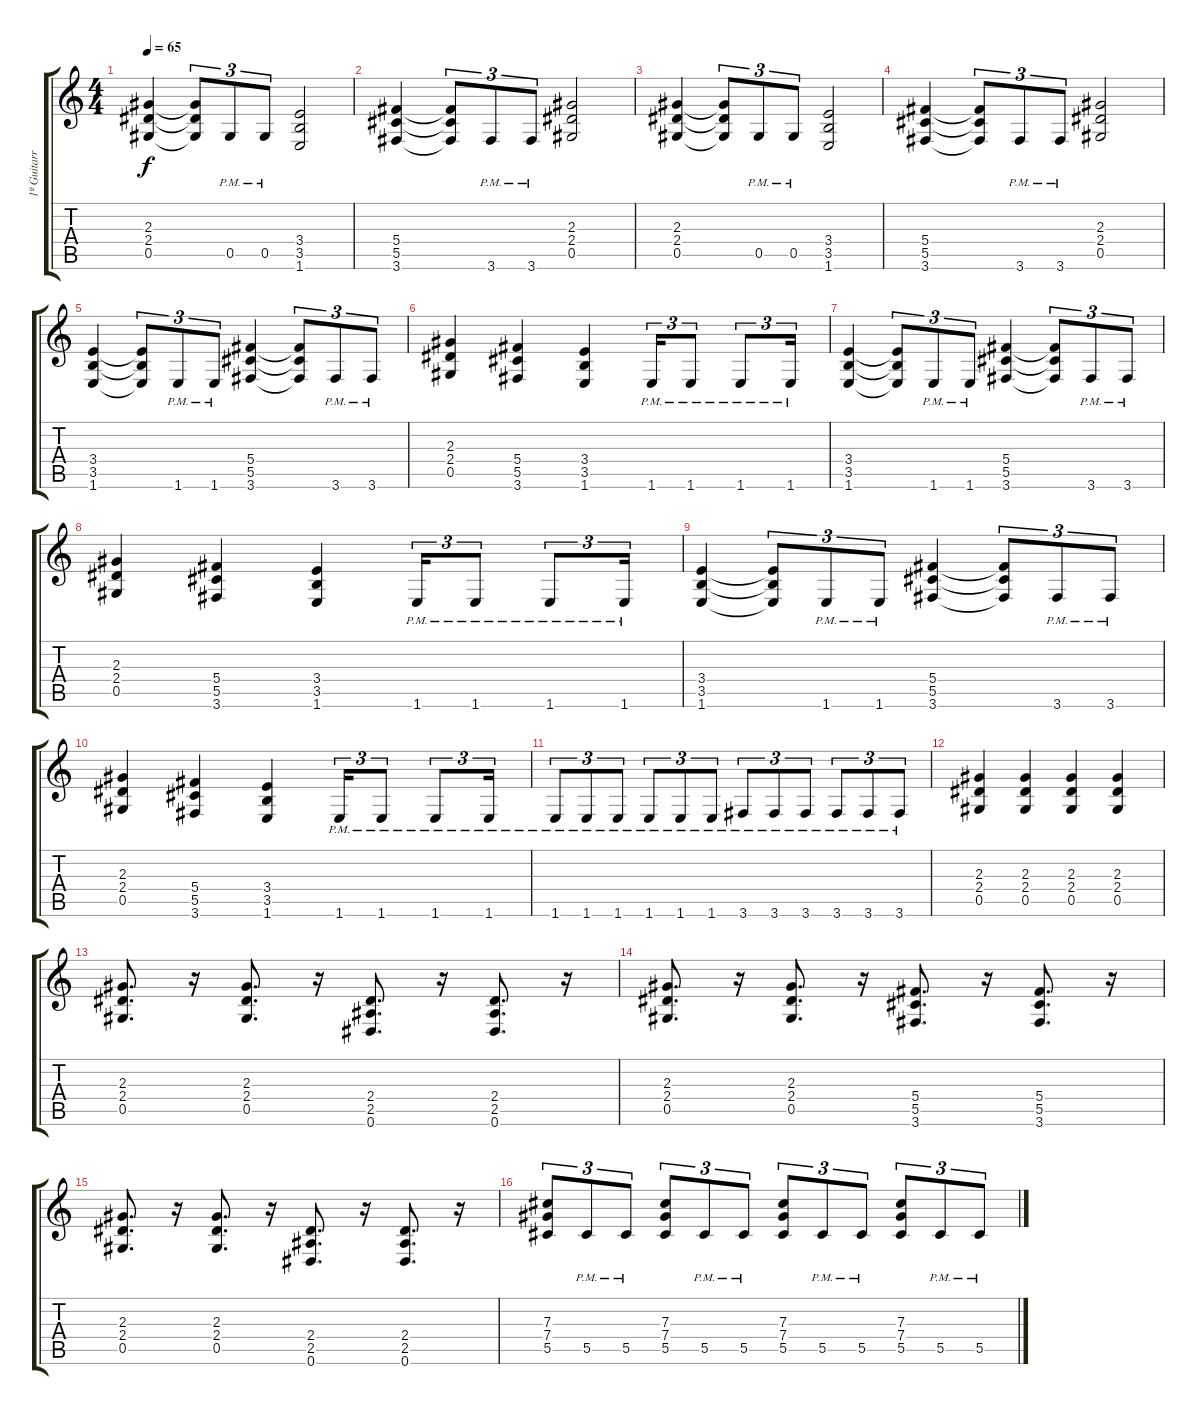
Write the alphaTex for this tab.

\track ("1ª Guitarra 1" "1ª Guitarr") {instrument distortionguitar}
\staff {score tabs}
\tuning (Eb4 Bb3 Gb3 Db3 Ab2 Eb2) {hide}
\ts (4 4)
\tempo 65
\clef g2
\ks c
(2.3 2.4 0.5).4{dy f} (2.3{t} 2.4{t} 0.5{t}).8{tu (3 2)} 0.5{pm}.8{tu (3 2)} 0.5{pm}.8{tu (3 2)} (3.4 3.5 1.6).2 |
(5.4 5.5 3.6).4 (5.4{t} 5.5{t} 3.6{t}).8{tu (3 2)} 3.6{pm}.8{tu (3 2)} 3.6{pm}.8{tu (3 2)} (2.3 2.4 0.5).2 |
(2.3 2.4 0.5).4 (2.3{t} 2.4{t} 0.5{t}).8{tu (3 2)} 0.5{pm}.8{tu (3 2)} 0.5{pm}.8{tu (3 2)} (3.4 3.5 1.6).2 |
(5.4 5.5 3.6).4 (5.4{t} 5.5{t} 3.6{t}).8{tu (3 2)} 3.6{pm}.8{tu (3 2)} 3.6{pm}.8{tu (3 2)} (2.3 2.4 0.5).2 |
(3.4 3.5 1.6).4 (3.4{t} 3.5{t} 1.6{t}).8{tu (3 2)} 1.6{pm}.8{tu (3 2)} 1.6{pm}.8{tu (3 2)} (5.4 5.5 3.6).4 (5.4{t} 5.5{t} 3.6{t}).8{tu (3 2)} 3.6{pm}.8{tu (3 2)} 3.6{pm}.8{tu (3 2)} |
(2.3 2.4 0.5).4 (5.4 5.5 3.6).4 (3.4 3.5 1.6).4 1.6{pm}.16{tu (3 2)} 1.6{pm}.8{tu (3 2)} 1.6{pm}.8{tu (3 2)} 1.6{pm}.16{tu (3 2)} |
(3.4 3.5 1.6).4 (3.4{t} 3.5{t} 1.6{t}).8{tu (3 2)} 1.6{pm}.8{tu (3 2)} 1.6{pm}.8{tu (3 2)} (5.4 5.5 3.6).4 (5.4{t} 5.5{t} 3.6{t}).8{tu (3 2)} 3.6{pm}.8{tu (3 2)} 3.6{pm}.8{tu (3 2)} |
(2.3 2.4 0.5).4 (5.4 5.5 3.6).4 (3.4 3.5 1.6).4 1.6{pm}.16{tu (3 2)} 1.6{pm}.8{tu (3 2)} 1.6{pm}.8{tu (3 2)} 1.6{pm}.16{tu (3 2)} |
(3.4 3.5 1.6).4 (3.4{t} 3.5{t} 1.6{t}).8{tu (3 2)} 1.6{pm}.8{tu (3 2)} 1.6{pm}.8{tu (3 2)} (5.4 5.5 3.6).4 (5.4{t} 5.5{t} 3.6{t}).8{tu (3 2)} 3.6{pm}.8{tu (3 2)} 3.6{pm}.8{tu (3 2)} |
(2.3 2.4 0.5).4 (5.4 5.5 3.6).4 (3.4 3.5 1.6).4 1.6{pm}.16{tu (3 2)} 1.6{pm}.8{tu (3 2)} 1.6{pm}.8{tu (3 2)} 1.6{pm}.16{tu (3 2)} |
1.6{pm}.8{tu (3 2)} 1.6{pm}.8{tu (3 2)} 1.6{pm}.8{tu (3 2)} 1.6{pm}.8{tu (3 2)} 1.6{pm}.8{tu (3 2)} 1.6{pm}.8{tu (3 2)} 3.6{pm}.8{tu (3 2)} 3.6{pm}.8{tu (3 2)} 3.6{pm}.8{tu (3 2)} 3.6{pm}.8{tu (3 2)} 3.6{pm}.8{tu (3 2)} 3.6{pm}.8{tu (3 2)} |
(2.3 2.4 0.5).4 (2.3 2.4 0.5).4 (2.3 2.4 0.5).4 (2.3 2.4 0.5).4 |
(2.3 2.4 0.5).8{d} r.16 (2.3 2.4 0.5).8{d} r.16 (2.4 2.5 0.6).8{d} r.16 (2.4 2.5 0.6).8{d} r.16 |
(2.3 2.4 0.5).8{d} r.16 (2.3 2.4 0.5).8{d} r.16 (5.4 5.5 3.6).8{d} r.16 (5.4 5.5 3.6).8{d} r.16 |
(2.3 2.4 0.5).8{d} r.16 (2.3 2.4 0.5).8{d} r.16 (2.4 2.5 0.6).8{d} r.16 (2.4 2.5 0.6).8{d} r.16 |
(7.3 7.4 5.5).8{tu (3 2)} 5.5{pm}.8{tu (3 2)} 5.5{pm}.8{tu (3 2)} (7.3 7.4 5.5).8{tu (3 2)} 5.5{pm}.8{tu (3 2)} 5.5{pm}.8{tu (3 2)} (7.3 7.4 5.5).8{tu (3 2)} 5.5{pm}.8{tu (3 2)} 5.5{pm}.8{tu (3 2)} (7.3 7.4 5.5).8{tu (3 2)} 5.5{pm}.8{tu (3 2)} 5.5{pm}.8{tu (3 2)}
